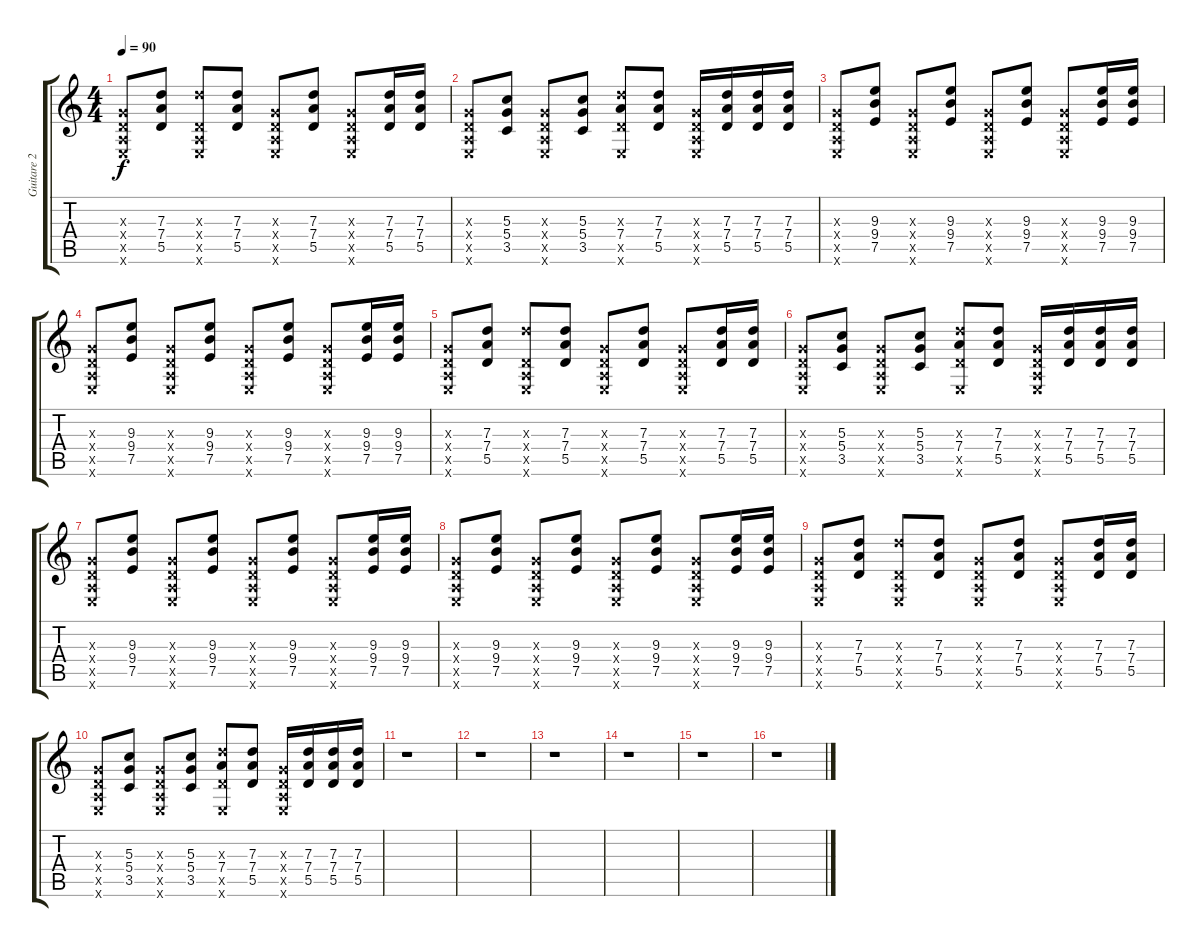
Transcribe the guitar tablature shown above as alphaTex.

\track ("Guitare 2" "Guitare 2") {instrument acousticguitarsteel}
\staff {score tabs}
\tuning (E4 B3 G3 D3 A2 E2) {hide}
\ts (4 4)
\tempo 90
\clef g2
\ks c
(0.3{x} 0.4{x} 0.5{x} 0.6{x}).8{dy f} (7.3 7.4 5.5).8 (7.3{x} 0.4{x} 0.5{x} 0.6{x}).8 (7.3 7.4 5.5).8 (0.3{x} 0.4{x} 0.5{x} 0.6{x}).8 (7.3 7.4 5.5).8 (0.3{x} 0.4{x} 0.5{x} 0.6{x}).8 (7.3 7.4 5.5).16 (7.3 7.4 5.5).16 |
(0.3{x} 0.4{x} 0.5{x} 0.6{x}).8 (5.3 5.4 3.5).8 (0.3{x} 0.4{x} 0.5{x} 0.6{x}).8 (5.3 5.4 3.5).8 (7.3{x} 7.4 5.5{x} 0.6{x}).8 (7.3 7.4 5.5).8 (0.3{x} 0.4{x} 0.5{x} 0.6{x}).16 (7.3 7.4 5.5).16 (7.3 7.4 5.5).16 (7.3 7.4 5.5).16 |
(0.3{x} 0.4{x} 0.5{x} 0.6{x}).8 (9.3 9.4 7.5).8 (0.3{x} 0.4{x} 0.5{x} 0.6{x}).8 (9.3 9.4 7.5).8 (0.3{x} 0.4{x} 0.5{x} 0.6{x}).8 (9.3 9.4 7.5).8 (0.3{x} 0.4{x} 0.5{x} 0.6{x}).8 (9.3 9.4 7.5).16 (9.3 9.4 7.5).16 |
(0.3{x} 0.4{x} 0.5{x} 0.6{x}).8 (9.3 9.4 7.5).8 (0.3{x} 0.4{x} 0.5{x} 0.6{x}).8 (9.3 9.4 7.5).8 (0.3{x} 0.4{x} 0.5{x} 0.6{x}).8 (9.3 9.4 7.5).8 (0.3{x} 0.4{x} 0.5{x} 0.6{x}).8 (9.3 9.4 7.5).16 (9.3 9.4 7.5).16 |
(0.3{x} 0.4{x} 0.5{x} 0.6{x}).8 (7.3 7.4 5.5).8 (7.3{x} 0.4{x} 0.5{x} 0.6{x}).8 (7.3 7.4 5.5).8 (0.3{x} 0.4{x} 0.5{x} 0.6{x}).8 (7.3 7.4 5.5).8 (0.3{x} 0.4{x} 0.5{x} 0.6{x}).8 (7.3 7.4 5.5).16 (7.3 7.4 5.5).16 |
(0.3{x} 0.4{x} 0.5{x} 0.6{x}).8 (5.3 5.4 3.5).8 (0.3{x} 0.4{x} 0.5{x} 0.6{x}).8 (5.3 5.4 3.5).8 (7.3{x} 7.4 5.5{x} 0.6{x}).8 (7.3 7.4 5.5).8 (0.3{x} 0.4{x} 0.5{x} 0.6{x}).16 (7.3 7.4 5.5).16 (7.3 7.4 5.5).16 (7.3 7.4 5.5).16 |
(0.3{x} 0.4{x} 0.5{x} 0.6{x}).8 (9.3 9.4 7.5).8 (0.3{x} 0.4{x} 0.5{x} 0.6{x}).8 (9.3 9.4 7.5).8 (0.3{x} 0.4{x} 0.5{x} 0.6{x}).8 (9.3 9.4 7.5).8 (0.3{x} 0.4{x} 0.5{x} 0.6{x}).8 (9.3 9.4 7.5).16 (9.3 9.4 7.5).16 |
(0.3{x} 0.4{x} 0.5{x} 0.6{x}).8 (9.3 9.4 7.5).8 (0.3{x} 0.4{x} 0.5{x} 0.6{x}).8 (9.3 9.4 7.5).8 (0.3{x} 0.4{x} 0.5{x} 0.6{x}).8 (9.3 9.4 7.5).8 (0.3{x} 0.4{x} 0.5{x} 0.6{x}).8 (9.3 9.4 7.5).16 (9.3 9.4 7.5).16 |
(0.3{x} 0.4{x} 0.5{x} 0.6{x}).8 (7.3 7.4 5.5).8 (7.3{x} 0.4{x} 0.5{x} 0.6{x}).8 (7.3 7.4 5.5).8 (0.3{x} 0.4{x} 0.5{x} 0.6{x}).8 (7.3 7.4 5.5).8 (0.3{x} 0.4{x} 0.5{x} 0.6{x}).8 (7.3 7.4 5.5).16 (7.3 7.4 5.5).16 |
(0.3{x} 0.4{x} 0.5{x} 0.6{x}).8 (5.3 5.4 3.5).8 (0.3{x} 0.4{x} 0.5{x} 0.6{x}).8 (5.3 5.4 3.5).8 (7.3{x} 7.4 5.5{x} 0.6{x}).8 (7.3 7.4 5.5).8 (0.3{x} 0.4{x} 0.5{x} 0.6{x}).16 (7.3 7.4 5.5).16 (7.3 7.4 5.5).16 (7.3 7.4 5.5).16 |
r.1 |
r.1 |
r.1 |
r.1 |
r.1 |
r.1
